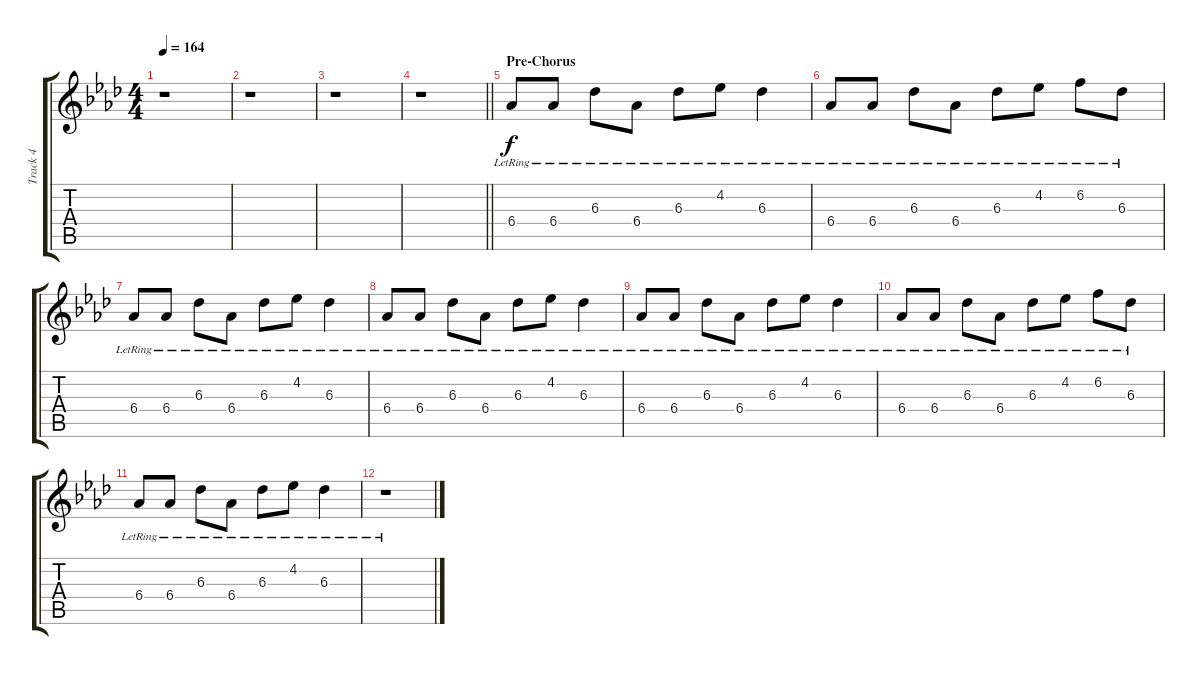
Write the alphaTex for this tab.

\track ("Track 4" "Track 4") {instrument electricguitarclean}
\staff {score tabs}
\tuning (E4 B3 G3 D3 A2 E2) {hide}
\ts (4 4)
\tempo 164
\clef g2
\ks ab
r.1{dy f} |
r.1 |
r.1 |
\barLineRight lightlight
r.1 |
\section ("" "Pre-Chorus")
6.4{lr}.8 6.4{lr}.8 6.3{lr}.8 6.4{lr}.8 6.3{lr}.8 4.2{lr}.8 6.3{lr}.4 |
6.4{lr}.8 6.4{lr}.8 6.3{lr}.8 6.4{lr}.8 6.3{lr}.8 4.2{lr}.8 6.2{lr}.8 6.3{lr}.8 |
6.4{lr}.8 6.4{lr}.8 6.3{lr}.8 6.4{lr}.8 6.3{lr}.8 4.2{lr}.8 6.3{lr}.4 |
6.4{lr}.8 6.4{lr}.8 6.3{lr}.8 6.4{lr}.8 6.3{lr}.8 4.2{lr}.8 6.3{lr}.4 |
6.4{lr}.8 6.4{lr}.8 6.3{lr}.8 6.4{lr}.8 6.3{lr}.8 4.2{lr}.8 6.3{lr}.4 |
6.4{lr}.8 6.4{lr}.8 6.3{lr}.8 6.4{lr}.8 6.3{lr}.8 4.2{lr}.8 6.2{lr}.8 6.3{lr}.8 |
6.4{lr}.8 6.4{lr}.8 6.3{lr}.8 6.4{lr}.8 6.3{lr}.8 4.2{lr}.8 6.3{lr}.4 |
r.1
